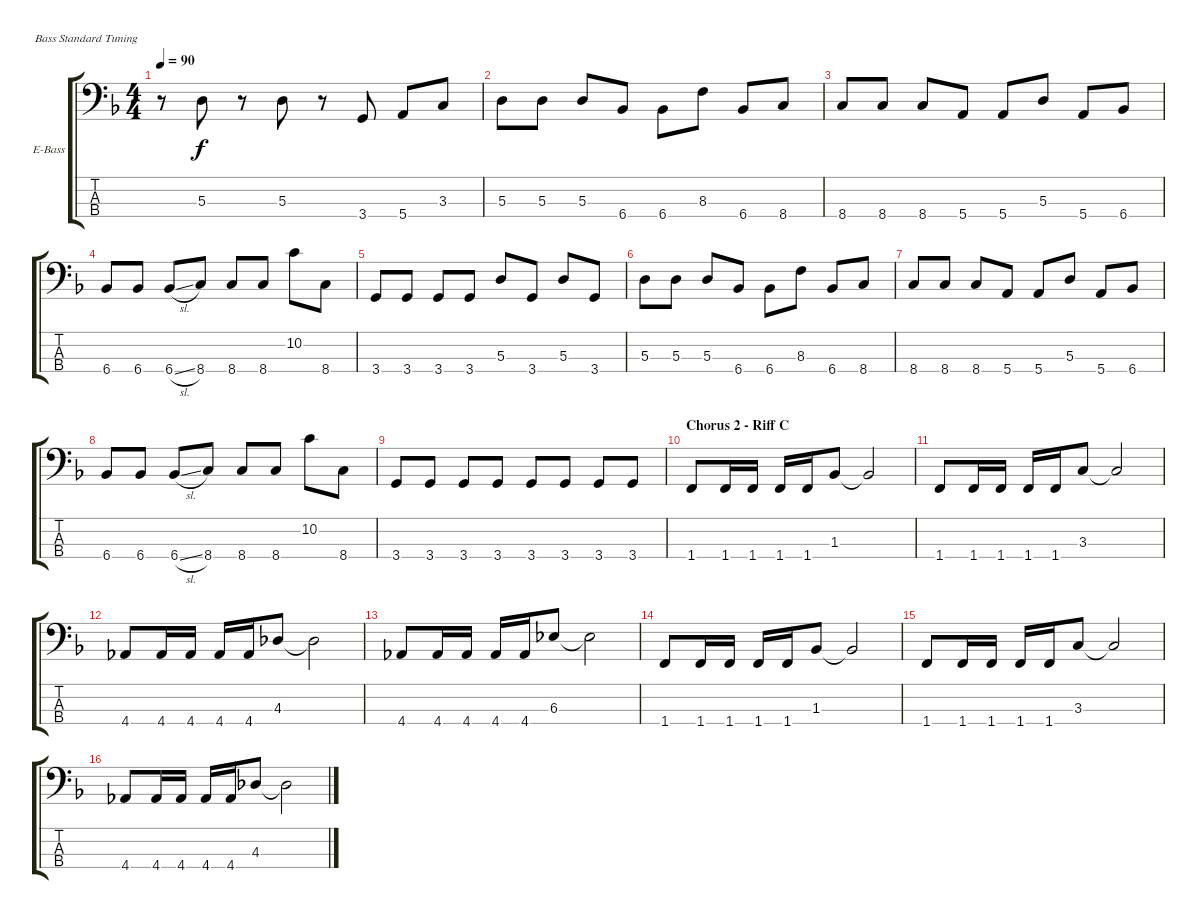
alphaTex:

\bracketExtendMode groupsimilarinstruments
\firstSystemTrackNameOrientation horizontal
\otherSystemsTrackNameOrientation horizontal
\track ("Guitar 4 (bass)" "E-Bass") {instrument electricbasspick}
\staff {score tabs}
\tuning (G2 D2 A1 E1)
\ts (4 4)
\tempo 90
\clef f4
\ks dminor
r.8{dy f} 5.3.8 r.8 5.3.8 r.8 3.4.8 5.4.8 3.3.8 |
5.3.8 5.3.8 5.3.8 6.4.8 6.4.8 8.3.8 6.4.8 8.4.8 |
8.4.8 8.4.8 8.4.8 5.4.8 5.4.8 5.3.8 5.4.8 6.4.8 |
6.4.8 6.4.8 6.4{sl}.8 8.4.8 8.4.8 8.4.8 10.2.8 8.4.8 |
3.4.8 3.4.8 3.4.8 3.4.8 5.3.8 3.4.8 5.3.8 3.4.8 |
5.3.8 5.3.8 5.3.8 6.4.8 6.4.8 8.3.8 6.4.8 8.4.8 |
8.4.8 8.4.8 8.4.8 5.4.8 5.4.8 5.3.8 5.4.8 6.4.8 |
6.4.8 6.4.8 6.4{sl}.8 8.4.8 8.4.8 8.4.8 10.2.8 8.4.8 |
3.4.8 3.4.8 3.4.8 3.4.8 3.4.8 3.4.8 3.4.8 3.4.8 |
\section ("" "Chorus 2 - Riff C")
1.4.8 1.4.16 1.4.16 1.4.16 1.4.16 1.3.8 1.3{t}.2 |
1.4.8 1.4.16 1.4.16 1.4.16 1.4.16 3.3.8 3.3{t}.2 |
4.4.8 4.4.16 4.4.16 4.4.16 4.4.16 4.3.8 4.3{t}.2 |
4.4.8 4.4.16 4.4.16 4.4.16 4.4.16 6.3.8 6.3{t}.2 |
1.4.8 1.4.16 1.4.16 1.4.16 1.4.16 1.3.8 1.3{t}.2 |
1.4.8 1.4.16 1.4.16 1.4.16 1.4.16 3.3.8 3.3{t}.2 |
4.4.8 4.4.16 4.4.16 4.4.16 4.4.16 4.3.8 4.3{t}.2
